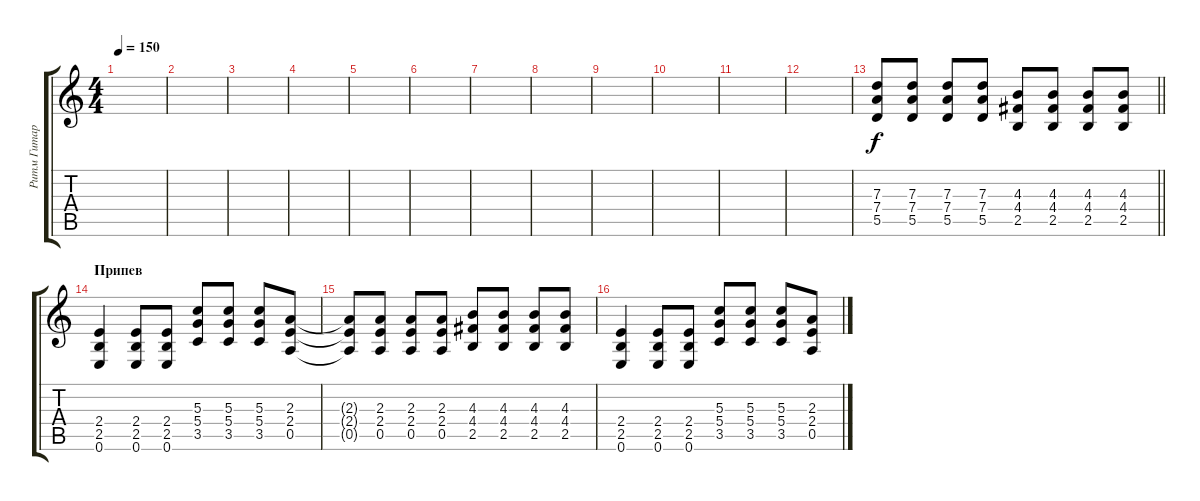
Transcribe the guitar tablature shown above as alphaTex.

\track ("Ритм Гитара" "Ритм Гитар") {instrument distortionguitar}
\staff {score tabs}
\tuning (E4 B3 G3 D3 A2 E2) {hide}
\ts (4 4)
\tempo 150
\clef g2
\ks c
|
|
|
|
|
|
|
|
|
|
|
|
\barLineRight lightlight
(7.3 7.4 5.5).8 (7.3 7.4 5.5).8 (7.3 7.4 5.5).8 (7.3 7.4 5.5).8 (4.3 4.4 2.5).8 (4.3 4.4 2.5).8 (4.3 4.4 2.5).8 (4.3 4.4 2.5).8 |
\section ("" "Припев")
(2.4 2.5 0.6).4 (2.4 2.5 0.6).8 (2.4 2.5 0.6).8 (5.3 5.4 3.5).8 (5.3 5.4 3.5).8 (5.3 5.4 3.5).8 (2.3 2.4 0.5).8 |
(2.3{t} 2.4{t} 0.5{t}).8 (2.3 2.4 0.5).8 (2.3 2.4 0.5).8 (2.3 2.4 0.5).8 (4.3 4.4 2.5).8 (4.3 4.4 2.5).8 (4.3 4.4 2.5).8 (4.3 4.4 2.5).8 |
(2.4 2.5 0.6).4 (2.4 2.5 0.6).8 (2.4 2.5 0.6).8 (5.3 5.4 3.5).8 (5.3 5.4 3.5).8 (5.3 5.4 3.5).8 (2.3 2.4 0.5).8
